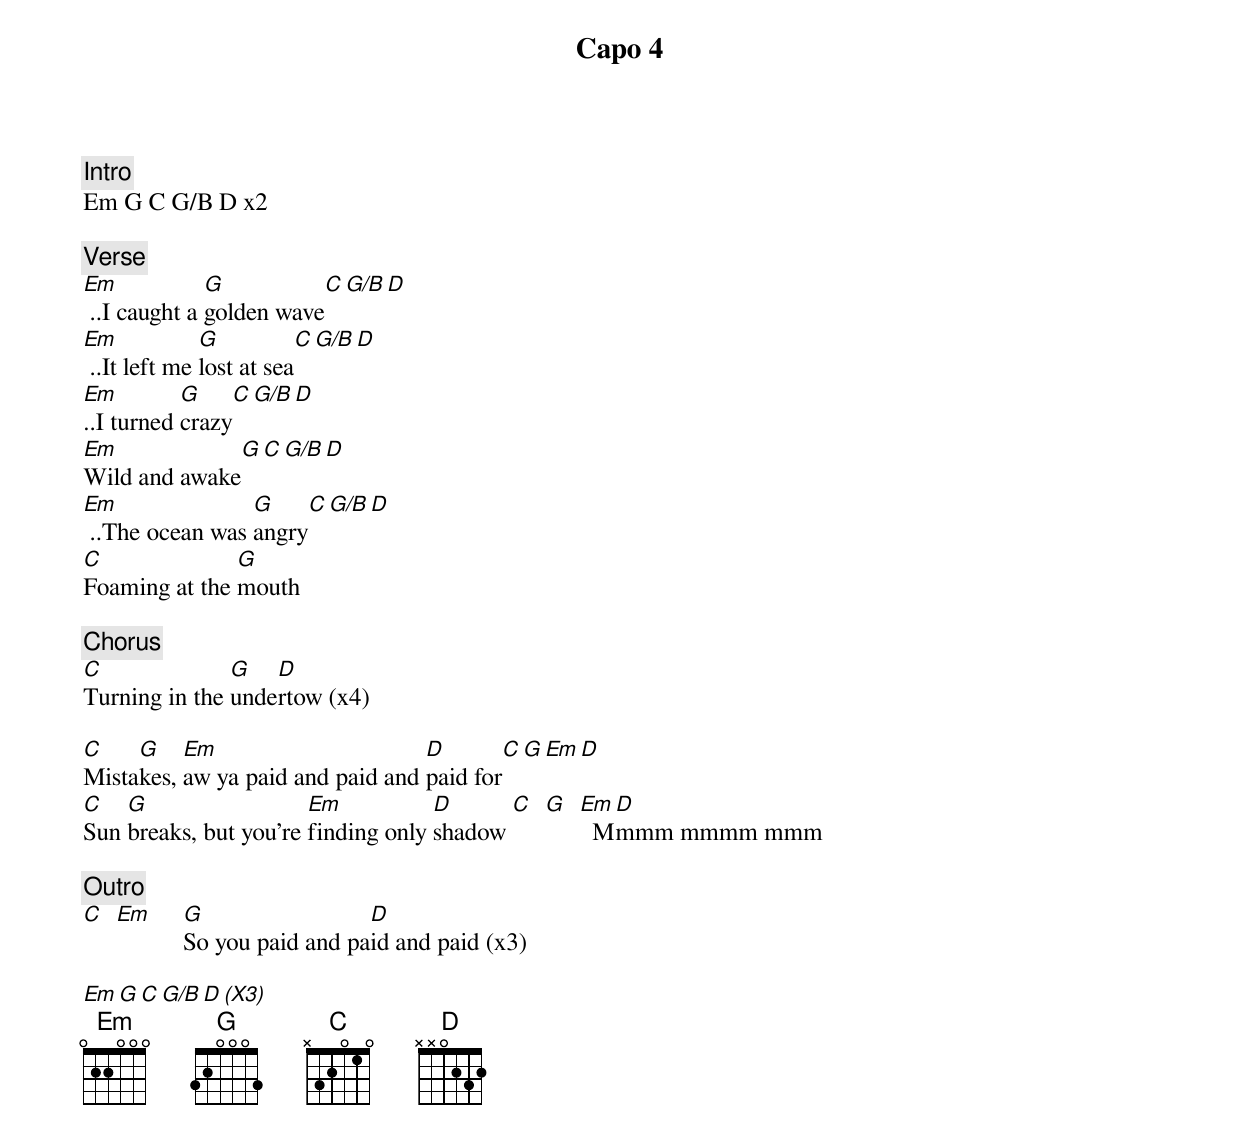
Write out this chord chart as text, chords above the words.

Capo 4

[Intro]
Em G C G/B D x2

[Verse]
Em            G          C G/B D
 ..I caught a golden wave
Em            G          C G/B  D
 ..It left me lost at sea
Em         G    C G/B  D
..I turned crazy
Em            G  C G/B  D
Wild and awake
Em               G    C G/B  D
 ..The ocean was angry
C              G
Foaming at the mouth

[Chorus]
C              G   D
Turning in the undertow (x4)

C    G    Em                      D        C G Em D
Mistakes, aw ya paid and paid and paid for
C   G                  Em           D      C G Em D
Sun breaks, but you’re finding only shadow       Mmmm mmmm mmm

[Outro]
C Em   G                 D
       So you paid and paid and paid (x3)

Em G C G/B D (X3)
